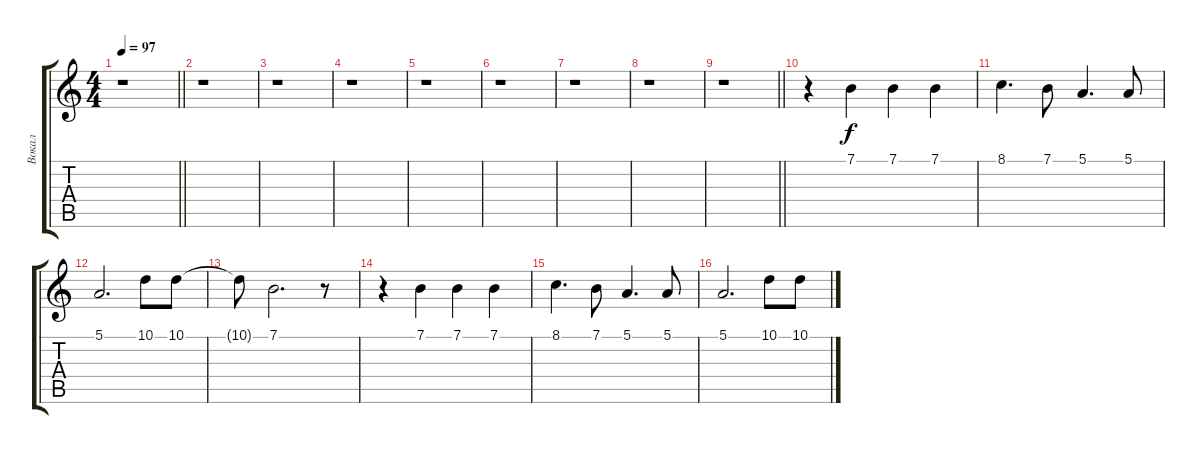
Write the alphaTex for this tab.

\track ("Вокал" "Вокал") {instrument tremolostrings}
\staff {score tabs}
\tuning (E4 B3 G3 D3 A2 E2) {hide}
\ts (4 4)
\tempo 97
\clef g2
\barLineRight lightlight
\ks c
r.1{dy f instrument tremolostrings} |
r.1 |
r.1 |
r.1 |
r.1 |
r.1 |
r.1 |
r.1 |
\barLineRight lightlight
r.1 |
r.4 7.1.4 7.1.4 7.1.4 |
8.1.4{d} 7.1.8 5.1.4{d} 5.1.8 |
5.1.2{d} 10.1.8 10.1.8 |
10.1{t}.8 7.1.2{d} r.8 |
r.4 7.1.4 7.1.4 7.1.4 |
8.1.4{d} 7.1.8 5.1.4{d} 5.1.8 |
5.1.2{d} 10.1.8 10.1.8
